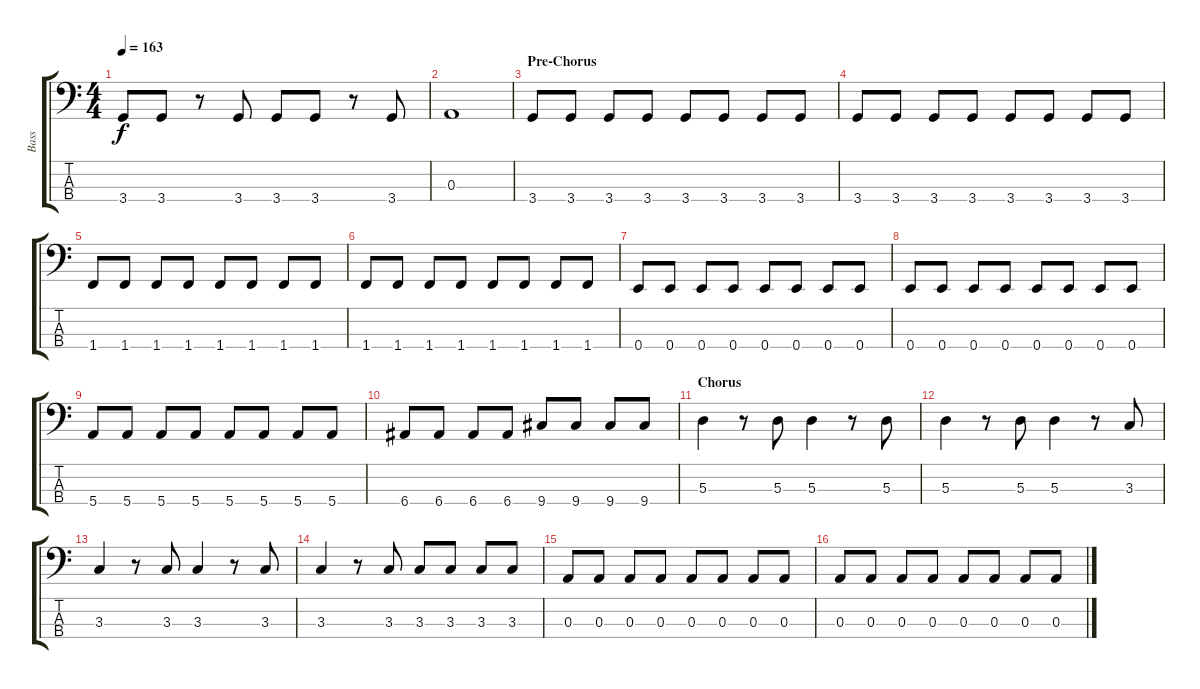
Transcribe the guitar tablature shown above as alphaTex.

\track ("Bass" "Bass") {instrument electricbasspick}
\staff {score tabs}
\tuning (G2 D2 A1 E1) {hide}
\ts (4 4)
\tempo 163
\clef f4
\ks c
3.4.8{dy f} 3.4.8 r.8 3.4.8 3.4.8 3.4.8 r.8 3.4.8 |
0.3.1 |
\section ("" "Pre-Chorus")
3.4.8 3.4.8 3.4.8 3.4.8 3.4.8 3.4.8 3.4.8 3.4.8 |
3.4.8 3.4.8 3.4.8 3.4.8 3.4.8 3.4.8 3.4.8 3.4.8 |
1.4.8 1.4.8 1.4.8 1.4.8 1.4.8 1.4.8 1.4.8 1.4.8 |
1.4.8 1.4.8 1.4.8 1.4.8 1.4.8 1.4.8 1.4.8 1.4.8 |
0.4.8 0.4.8 0.4.8 0.4.8 0.4.8 0.4.8 0.4.8 0.4.8 |
0.4.8 0.4.8 0.4.8 0.4.8 0.4.8 0.4.8 0.4.8 0.4.8 |
5.4.8 5.4.8 5.4.8 5.4.8 5.4.8 5.4.8 5.4.8 5.4.8 |
6.4.8 6.4.8 6.4.8 6.4.8 9.4.8 9.4.8 9.4.8 9.4.8 |
\section ("" "Chorus")
5.3.4 r.8 5.3.8 5.3.4 r.8 5.3.8 |
5.3.4 r.8 5.3.8 5.3.4 r.8 3.3.8 |
3.3.4 r.8 3.3.8 3.3.4 r.8 3.3.8 |
3.3.4 r.8 3.3.8 3.3.8 3.3.8 3.3.8 3.3.8 |
0.3.8 0.3.8 0.3.8 0.3.8 0.3.8 0.3.8 0.3.8 0.3.8 |
0.3.8 0.3.8 0.3.8 0.3.8 0.3.8 0.3.8 0.3.8 0.3.8
